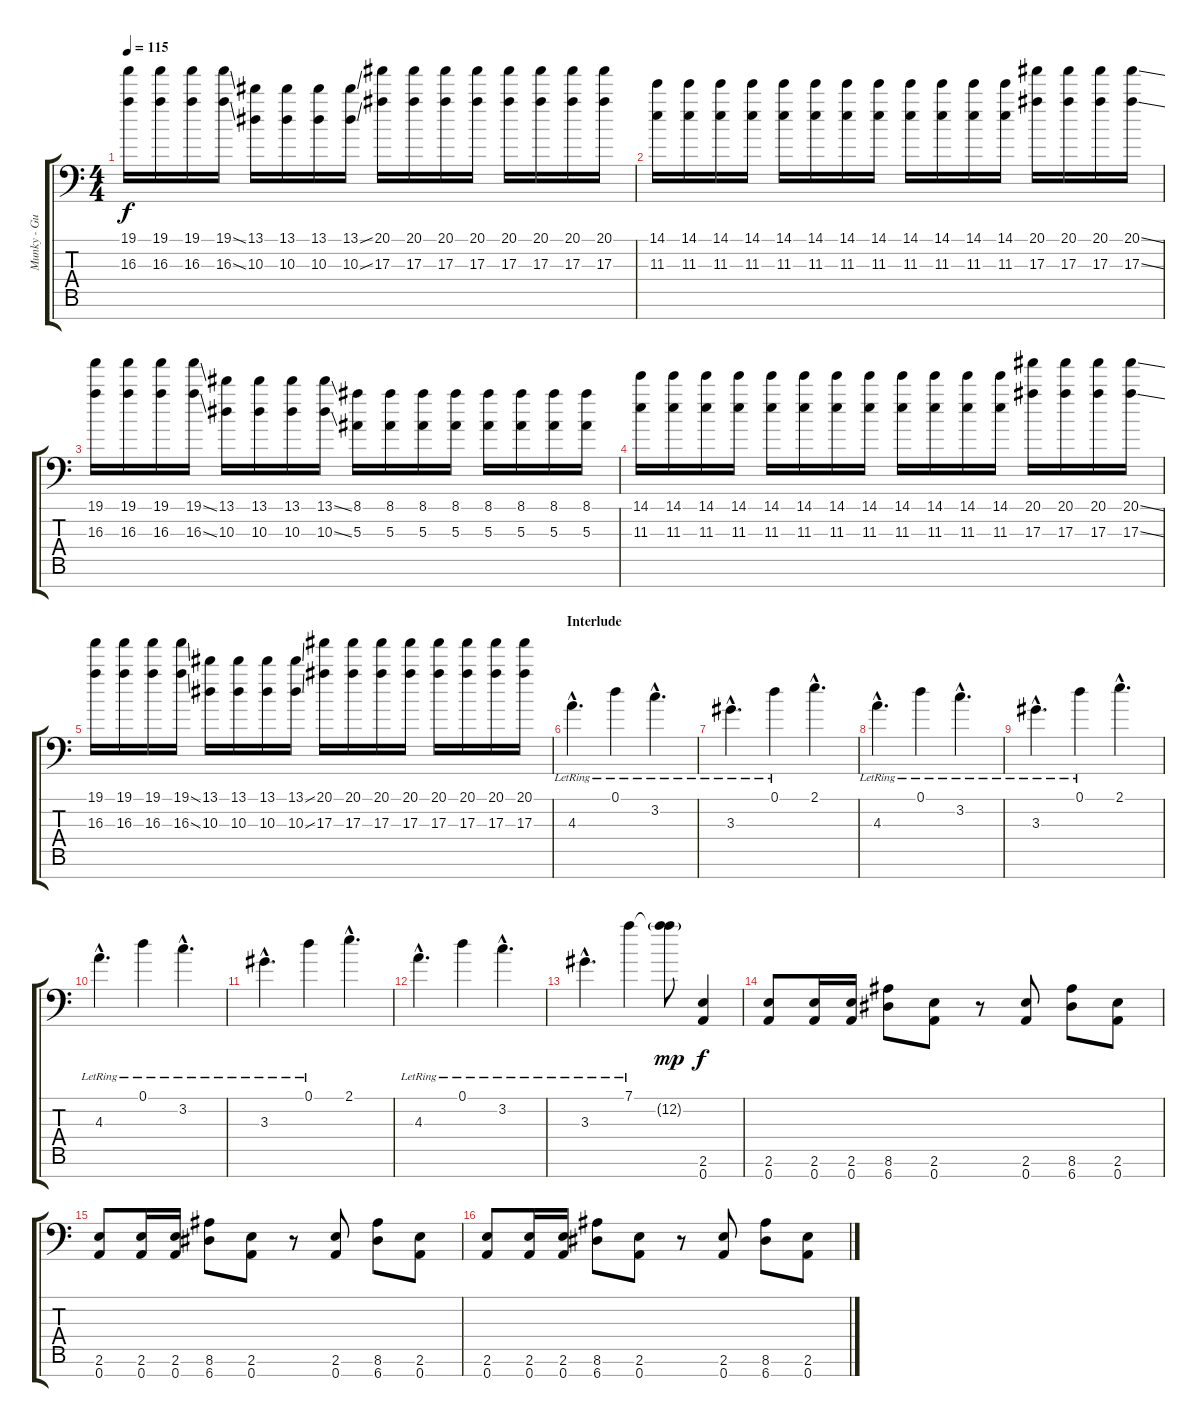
\track ("Munky - Guitar" "Munky - Gu") {instrument distortionguitar}
\staff {score tabs}
\tuning (D4 A3 F3 C3 G2 D2 A1) {hide}
\ts (4 4)
\tempo 115
\clef f4
\ks c
(19.1 16.3).16{dy f} (19.1 16.3).16 (19.1 16.3).16 (19.1{ss} 16.3{ss}).16 (13.1 10.3).16 (13.1 10.3).16 (13.1 10.3).16 (13.1{ss} 10.3{ss}).16 (20.1 17.3).16 (20.1 17.3).16 (20.1 17.3).16 (20.1 17.3).16 (20.1 17.3).16 (20.1 17.3).16 (20.1 17.3).16 (20.1 17.3).16 |
(14.1 11.3).16 (14.1 11.3).16 (14.1 11.3).16 (14.1 11.3).16 (14.1 11.3).16 (14.1 11.3).16 (14.1 11.3).16 (14.1 11.3).16 (14.1 11.3).16 (14.1 11.3).16 (14.1 11.3).16 (14.1 11.3).16 (20.1 17.3).16 (20.1 17.3).16 (20.1 17.3).16 (20.1{ss} 17.3{ss}).16 |
(19.1 16.3).16 (19.1 16.3).16 (19.1 16.3).16 (19.1{ss} 16.3{ss}).16 (13.1 10.3).16 (13.1 10.3).16 (13.1 10.3).16 (13.1{ss} 10.3{ss}).16 (8.1 5.3).16 (8.1 5.3).16 (8.1 5.3).16 (8.1 5.3).16 (8.1 5.3).16 (8.1 5.3).16 (8.1 5.3).16 (8.1 5.3).16 |
(14.1 11.3).16 (14.1 11.3).16 (14.1 11.3).16 (14.1 11.3).16 (14.1 11.3).16 (14.1 11.3).16 (14.1 11.3).16 (14.1 11.3).16 (14.1 11.3).16 (14.1 11.3).16 (14.1 11.3).16 (14.1 11.3).16 (20.1 17.3).16 (20.1 17.3).16 (20.1 17.3).16 (20.1{ss} 17.3{ss}).16 |
(19.1 16.3).16 (19.1 16.3).16 (19.1 16.3).16 (19.1{ss} 16.3{ss}).16 (13.1 10.3).16 (13.1 10.3).16 (13.1 10.3).16 (13.1{ss} 10.3{ss}).16 (20.1 17.3).16 (20.1 17.3).16 (20.1 17.3).16 (20.1 17.3).16 (20.1 17.3).16 (20.1 17.3).16 (20.1 17.3).16 (20.1 17.3).16 |
\section ("" "Interlude")
4.3{hac lr}.4{d instrument acousticguitarnylon} 0.1{lr}.4 3.2{hac lr}.4{d} |
3.3{hac lr}.4{d} 0.1{lr}.4 2.1{hac}.4{d} |
4.3{hac lr}.4{d} 0.1{lr}.4 3.2{hac lr}.4{d} |
3.3{hac lr}.4{d} 0.1{lr}.4 2.1{hac}.4{d} |
4.3{hac lr}.4{d} 0.1{lr}.4 3.2{hac lr}.4{d} |
3.3{hac lr}.4{d} 0.1{lr}.4 2.1{hac}.4{d} |
4.3{hac lr}.4{d} 0.1{lr}.4 3.2{hac lr}.4{d} |
3.3{hac lr}.4{d} 7.1{lr}.4 (7.1{t} 12.2{g}).8{dy mp} (2.6 0.7).4{dy f volume 16 instrument lead2sawtooth} |
\section ("" "")
(2.6 0.7).8{volume 13 instrument distortionguitar} (2.6 0.7).16 (2.6 0.7).16 (8.6 6.7).8 (2.6 0.7).8 r.8 (2.6 0.7).8 (8.6 6.7).8 (2.6 0.7).8 |
(2.6 0.7).8 (2.6 0.7).16 (2.6 0.7).16 (8.6 6.7).8 (2.6 0.7).8 r.8 (2.6 0.7).8 (8.6 6.7).8 (2.6 0.7).8 |
(2.6 0.7).8 (2.6 0.7).16 (2.6 0.7).16 (8.6 6.7).8 (2.6 0.7).8 r.8 (2.6 0.7).8 (8.6 6.7).8 (2.6 0.7).8
